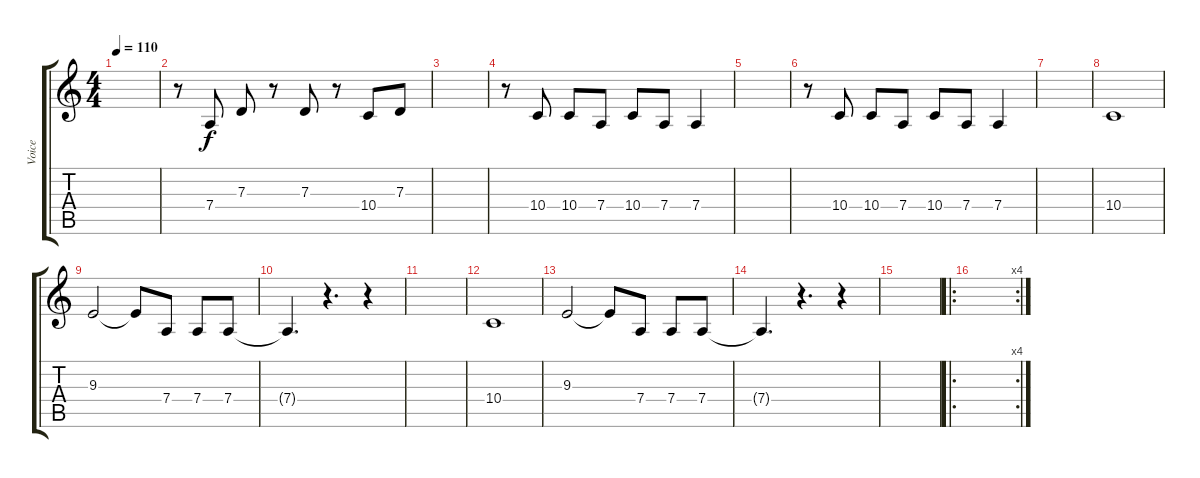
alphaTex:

\track ("Voice" "Voice") {instrument lead6voice}
\staff {score tabs}
\tuning (E4 B3 G3 D3 A2 E2) {hide}
\ts (4 4)
\tempo 110
\clef g2
\ks c
|
r.8 7.4.8 7.3.8 r.8 7.3.8 r.8 10.4.8 7.3.8 |
|
r.8 10.4.8 10.4.8 7.4.8 10.4.8 7.4.8 7.4.4 |
|
r.8 10.4.8 10.4.8 7.4.8 10.4.8 7.4.8 7.4.4 |
|
10.4.1 |
9.3.2 9.3{t}.8 7.4.8 7.4.8 7.4.8 |
7.4{t}.4{d} r.4{d} r.4 |
|
10.4.1 |
9.3.2 9.3{t}.8 7.4.8 7.4.8 7.4.8 |
7.4{t}.4{d} r.4{d} r.4 |
|
\ro
\rc 4
